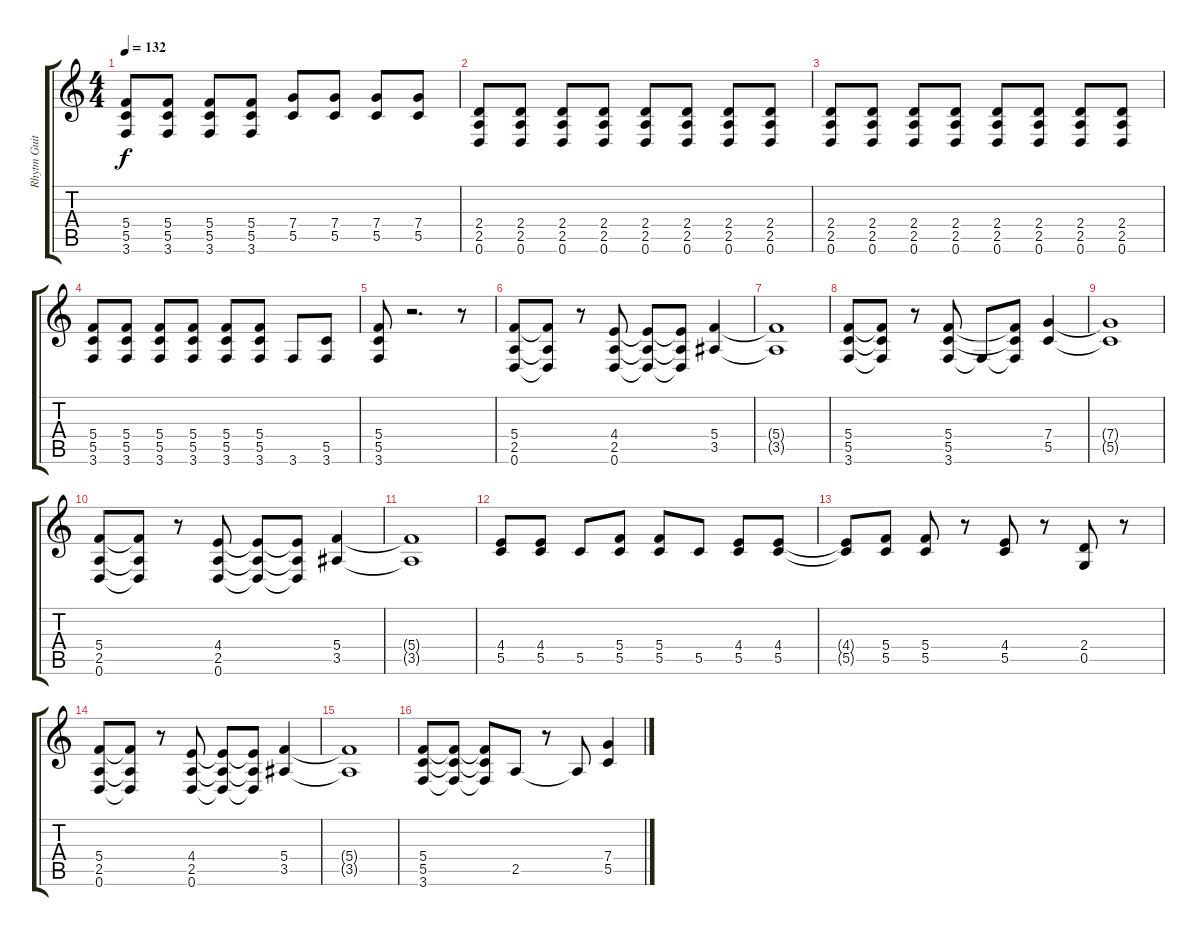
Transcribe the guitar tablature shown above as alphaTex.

\track ("Rhytm Guitar" "Rhytm Guit") {instrument distortionguitar}
\staff {score tabs}
\tuning (D4 A3 F3 C3 G2 D2) {hide}
\ts (4 4)
\tempo 132
\clef g2
\ks c
(5.4 5.5 3.6).8{dy f} (5.4 5.5 3.6).8 (5.4 5.5 3.6).8 (5.4 5.5 3.6).8 (7.4 5.5).8 (7.4 5.5).8 (7.4 5.5).8 (7.4 5.5).8 |
(2.4 2.5 0.6).8 (2.4 2.5 0.6).8 (2.4 2.5 0.6).8 (2.4 2.5 0.6).8 (2.4 2.5 0.6).8 (2.4 2.5 0.6).8 (2.4 2.5 0.6).8 (2.4 2.5 0.6).8 |
(2.4 2.5 0.6).8 (2.4 2.5 0.6).8 (2.4 2.5 0.6).8 (2.4 2.5 0.6).8 (2.4 2.5 0.6).8 (2.4 2.5 0.6).8 (2.4 2.5 0.6).8 (2.4 2.5 0.6).8 |
(5.4 5.5 3.6).8 (5.4 5.5 3.6).8 (5.4 5.5 3.6).8 (5.4 5.5 3.6).8 (5.4 5.5 3.6).8 (5.4 5.5 3.6).8 3.6.8 (5.5 3.6).8 |
(5.4 5.5 3.6).8 r.2{d} r.8 |
(5.4 2.5 0.6).8 (5.4{t} 2.5{t} 0.6{t}).8 r.8 (4.4 2.5 0.6).8 (4.4{t} 2.5{t} 0.6{t}).8 (4.4{t} 2.5{t} 0.6{t}).8 (5.4 3.5).4 |
(5.4{t} 3.5{t}).1 |
(5.4 5.5 3.6).8 (5.4{t} 5.5{t} 3.6{t}).8 r.8 (5.4 5.5 3.6).8 3.6{t}.8 (5.4{t} 5.5{t} 3.6{t}).8 (7.4 5.5).4 |
(7.4{t} 5.5{t}).1 |
(5.4 2.5 0.6).8 (5.4{t} 2.5{t} 0.6{t}).8 r.8 (4.4 2.5 0.6).8 (4.4{t} 2.5{t} 0.6{t}).8 (4.4{t} 2.5{t} 0.6{t}).8 (5.4 3.5).4 |
(5.4{t} 3.5{t}).1 |
(4.4 5.5).8 (4.4 5.5).8 5.5.8 (5.4 5.5).8 (5.4 5.5).8 5.5.8 (4.4 5.5).8 (4.4 5.5).8 |
(4.4{t} 5.5{t}).8 (5.4 5.5).8 (5.4 5.5).8 r.8 (4.4 5.5).8 r.8 (2.4 0.5).8 r.8 |
(5.4 2.5 0.6).8 (5.4{t} 2.5{t} 0.6{t}).8 r.8 (4.4 2.5 0.6).8 (4.4{t} 2.5{t} 0.6{t}).8 (4.4{t} 2.5{t} 0.6{t}).8 (5.4 3.5).4 |
(5.4{t} 3.5{t}).1 |
(5.4 5.5 3.6).8 (5.4{t} 5.5{t} 3.6{t}).8 (5.4{t} 5.5{t} 3.6{t}).8 2.5.8 r.8 2.5{t}.8 (7.4 5.5).4
